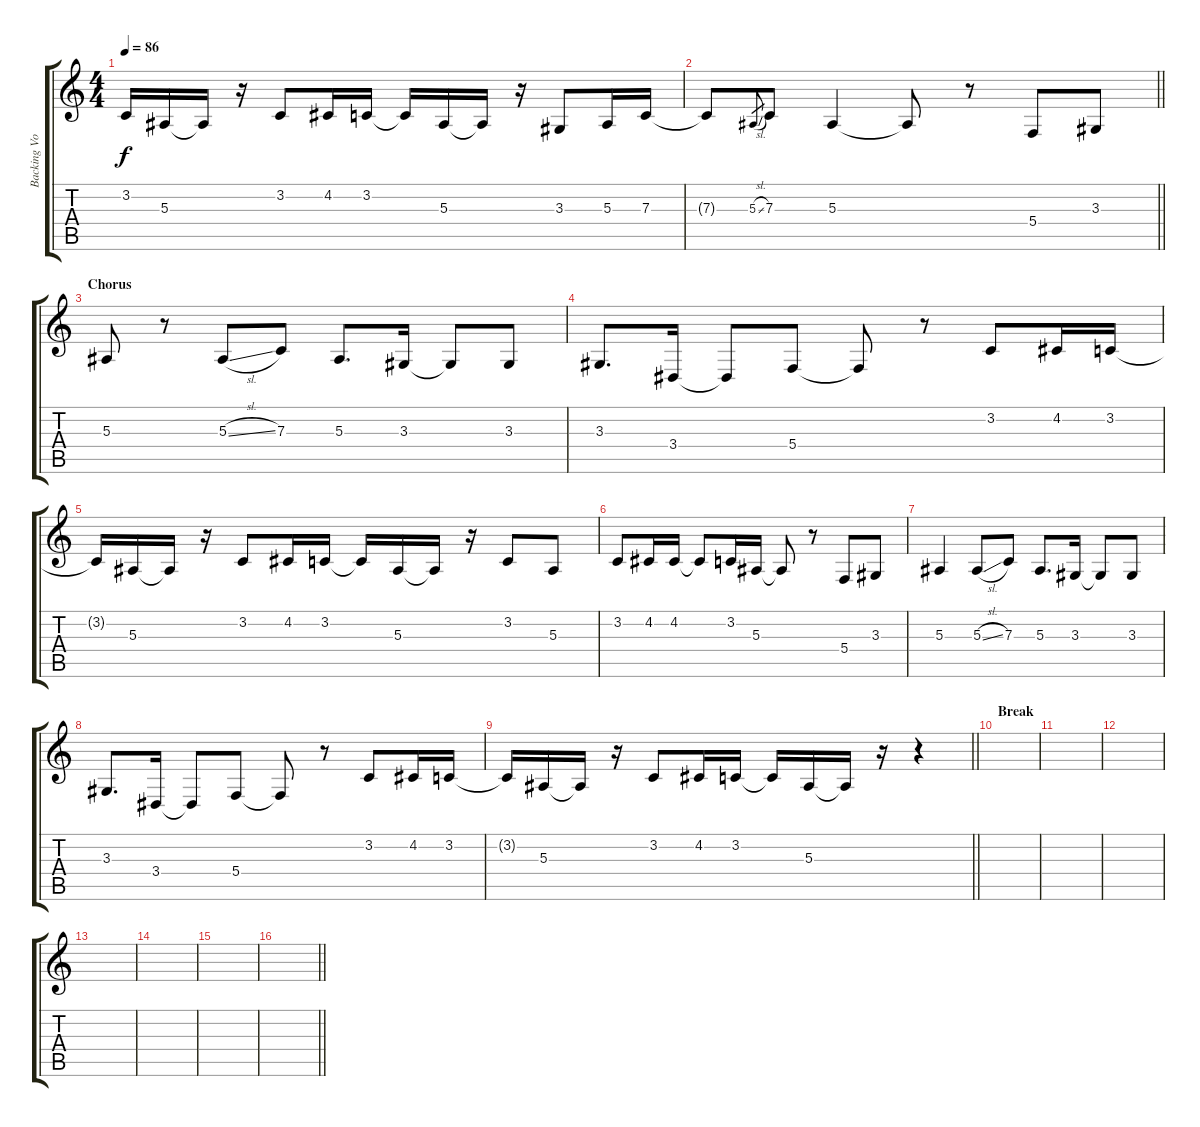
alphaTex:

\track ("Backing Vocals" "Backing Vo") {instrument lead6voice}
\staff {score tabs}
\tuning (D4 A3 F3 C3 G2 D2) {hide}
\ts (4 4)
\tempo 86
\clef g2
\ks c
3.2{t}.16{dy f} 5.3.16 5.3{t}.16 r.16 3.2.8 4.2.16 3.2.16 3.2{t}.16 5.3.16 5.3{t}.16 r.16 3.3.8 5.3.16 7.3.16 |
\barLineRight lightlight
7.3{t}.8 5.3{sl}.8{gr} 7.3.8 5.3.4 5.3{t}.8 r.8 5.4.8 3.3.8 |
\section ("" "Chorus")
5.3.8 r.8 5.3{sl}.8 7.3.8 5.3.8{d} 3.3.16 3.3{t}.8 3.3.8 |
3.3.8{d} 3.4.16 3.4{t}.8 5.4.8 5.4{t}.8 r.8 3.2.8 4.2.16 3.2.16 |
3.2{t}.16 5.3.16 5.3{t}.16 r.16 3.2.8 4.2.16 3.2.16 3.2{t}.16 5.3.16 5.3{t}.16 r.16 3.2.8 5.3.8 |
3.2.8 4.2.16 4.2.16 4.2{t}.8 3.2.16 5.3.16 5.3{t}.8 r.8 5.4.8 3.3.8 |
5.3.4 5.3{sl}.8 7.3.8 5.3.8{d} 3.3.16 3.3{t}.8 3.3.8 |
3.3.8{d} 3.4.16 3.4{t}.8 5.4.8 5.4{t}.8 r.8 3.2.8 4.2.16 3.2.16 |
\barLineRight lightlight
3.2{t}.16 5.3.16 5.3{t}.16 r.16 3.2.8 4.2.16 3.2.16 3.2{t}.16 5.3.16 5.3{t}.16 r.16 r.4 |
\section ("" "Break")
|
|
|
|
|
|
\barLineRight lightlight
